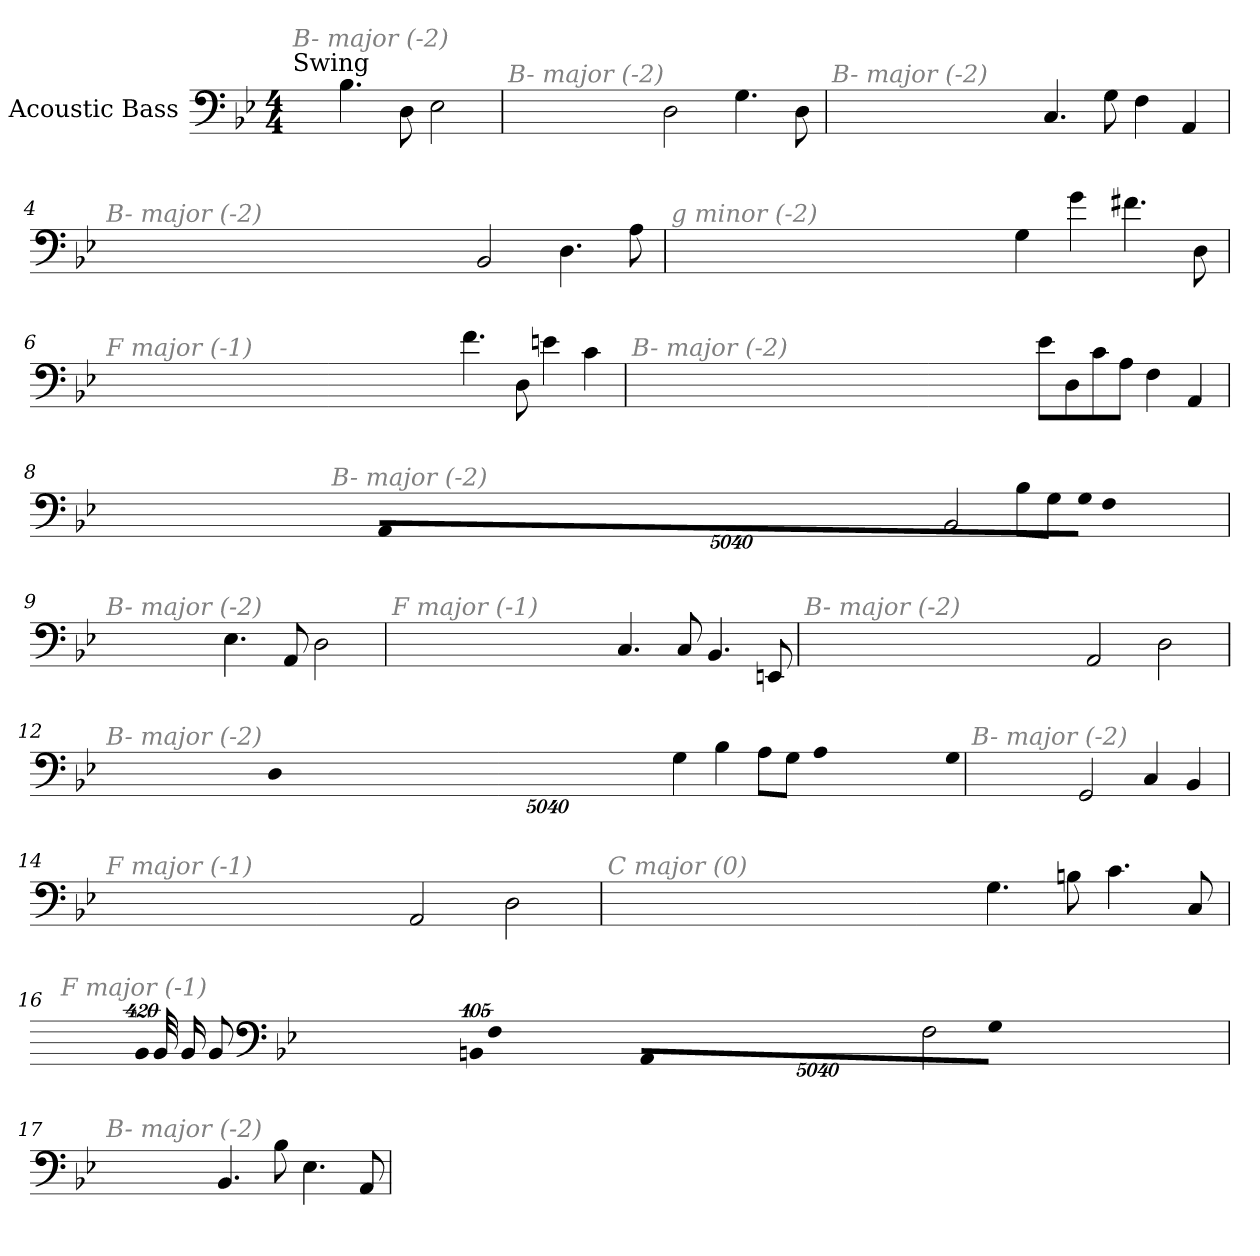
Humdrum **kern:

**kern
*part1
*staff1
*I"Acoustic Bass
*clefF4
*ITrd7c12
*k[b-e-]
*B-:
*M4/4
*MM140
=1
!LO:TX:a:t=Swing
!LO:TX:i:color=#808080:t=B- major (-2)
4.BB-
8DD
2EE-
=2
!LO:TX:i:color=#808080:t=B- major (-2)
2DD
4.GG
8DD
=3
!LO:TX:i:color=#808080:t=B- major (-2)
4.CC
8GG
4FF
4AAA
=4
!LO:TX:i:color=#808080:t=B- major (-2)
2BBB-
4.DD
8AA
=5
!LO:TX:i:color=#808080:t=g minor (-2)
4GG
4G
4.F#X
8DD
=6
!LO:TX:i:color=#808080:t=F major (-1)
4.F
8DD
4En
4C
=7
!LO:TX:i:color=#808080:t=B- major (-2)
8E-L
8DD
8C
8AAJ
4FF
4AAA
=8
!LO:TX:i:color=#808080:t=B- major (-2)
2BBB-
8BB-L
8GGJ
!LO:N:vis=8
40320%3347GGL
!LO:N:vis=8
40320%3347FF
!LO:N:vis=8
40320%3347AAAJ
=9
!LO:TX:i:color=#808080:t=B- major (-2)
4.EE-
8AAA
2DD
=10
!LO:TX:i:color=#808080:t=F major (-1)
4.CC
8CC
4.BBB-
8EEEn
=11
!LO:TX:i:color=#808080:t=B- major (-2)
2AAA
2DD
=12
!LO:TX:i:color=#808080:t=B- major (-2)
4GG
4BB-
8AAL
8GGJ
!LO:N:vis=8
40320%3347AAL
!LO:N:vis=8
40320%3347GG
!LO:N:vis=8
40320%3347DDJ
=13
!LO:TX:i:color=#808080:t=B- major (-2)
2GGG
4CC
4BBB-
=14
!LO:TX:i:color=#808080:t=F major (-1)
2AAA
2DD
=15
!LO:TX:i:color=#808080:t=C major (0)
4.GG
8BBn
4.C
8CC
=16
!LO:TX:i:color=#808080:t=F major (-1)
2FF
!LO:N:vis=8
40320%3347GGL
!LO:N:vis=8
40320%3347FF
!LO:N:vis=8
40320%3347AAAJ
!LO:N:vis=1024
[13440%13BBBn
8BBB_
16BBB_
32BBB_
!LO:N:vis=1024%31
13440%407BBB]
=17
!LO:TX:i:color=#808080:t=B- major (-2)
4.BBB-
8BB-
4.EE-
8AAA
=
*-
